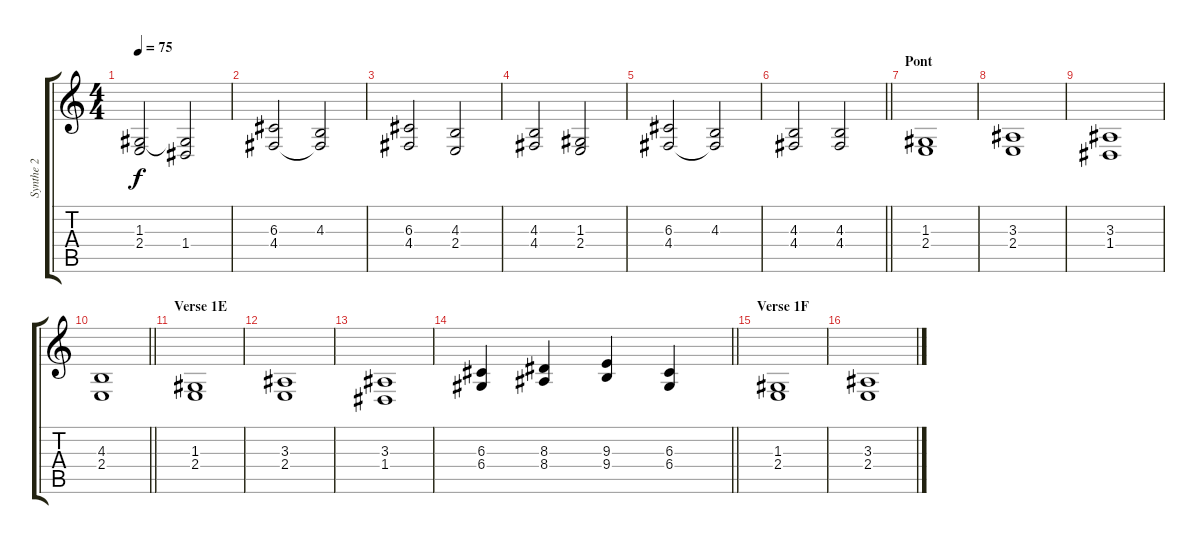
\track ("Synthe 2" "Synthe 2") {instrument churchorgan}
\staff {score tabs}
\tuning (E4 B3 G3 D3 A2 E2) {hide}
\ts (4 4)
\tempo 75
\clef g2
\ks c
(1.3 2.4).2{dy f} (1.3{t} 1.4).2 |
(6.3 4.4).2 (4.3 4.4{t}).2 |
(6.3 4.4).2 (4.3 2.4).2 |
(4.3 4.4).2 (1.3 2.4).2 |
(6.3 4.4).2 (4.3 4.4{t}).2 |
\barLineRight lightlight
(4.3 4.4).2 (4.3 4.4).2 |
\section ("" "Pont")
(1.3 2.4).1 |
(3.3 2.4).1 |
(3.3 1.4).1 |
\barLineRight lightlight
(4.3 2.4).1 |
\section ("" "Verse 1E")
(1.3 2.4).1 |
(3.3 2.4).1 |
(3.3 1.4).1 |
\barLineRight lightlight
(6.3 6.4).4 (8.3 8.4).4 (9.3 9.4).4 (6.3 6.4).4 |
\section ("" "Verse 1F")
(1.3 2.4).1 |
(3.3 2.4).1
